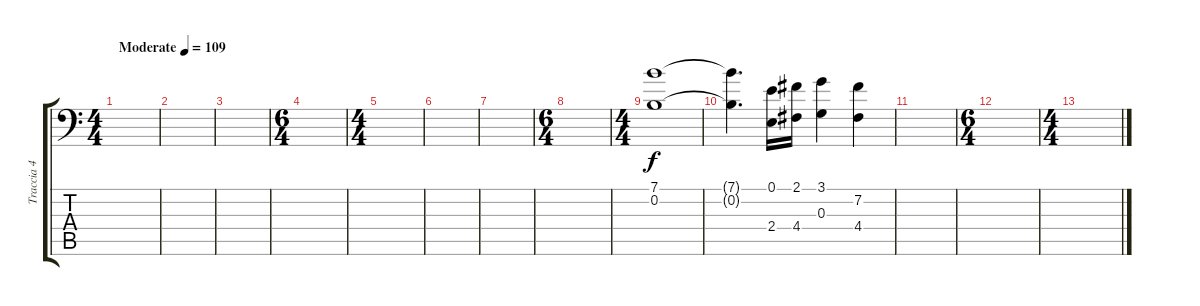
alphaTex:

\track ("Traccia 4" "Traccia 4") {instrument synthstrings1}
\staff {score tabs}
\tuning (E4 B3 G3 D3 A2 Bb1) {hide}
\ts (4 4)
\tempo (109 "Moderate")
\clef f4
\ks c
|
|
|
\ts (6 4)
|
\ts (4 4)
|
|
|
\ts (6 4)
|
\ts (4 4)
(7.1 0.2).1 |
(7.1{t} 0.2{t}).4{d} (0.1 2.4).16 (2.1 4.4).16 (3.1 0.3).4 (7.2 4.4).4 |
|
\ts (6 4)
|
\ts (4 4)
